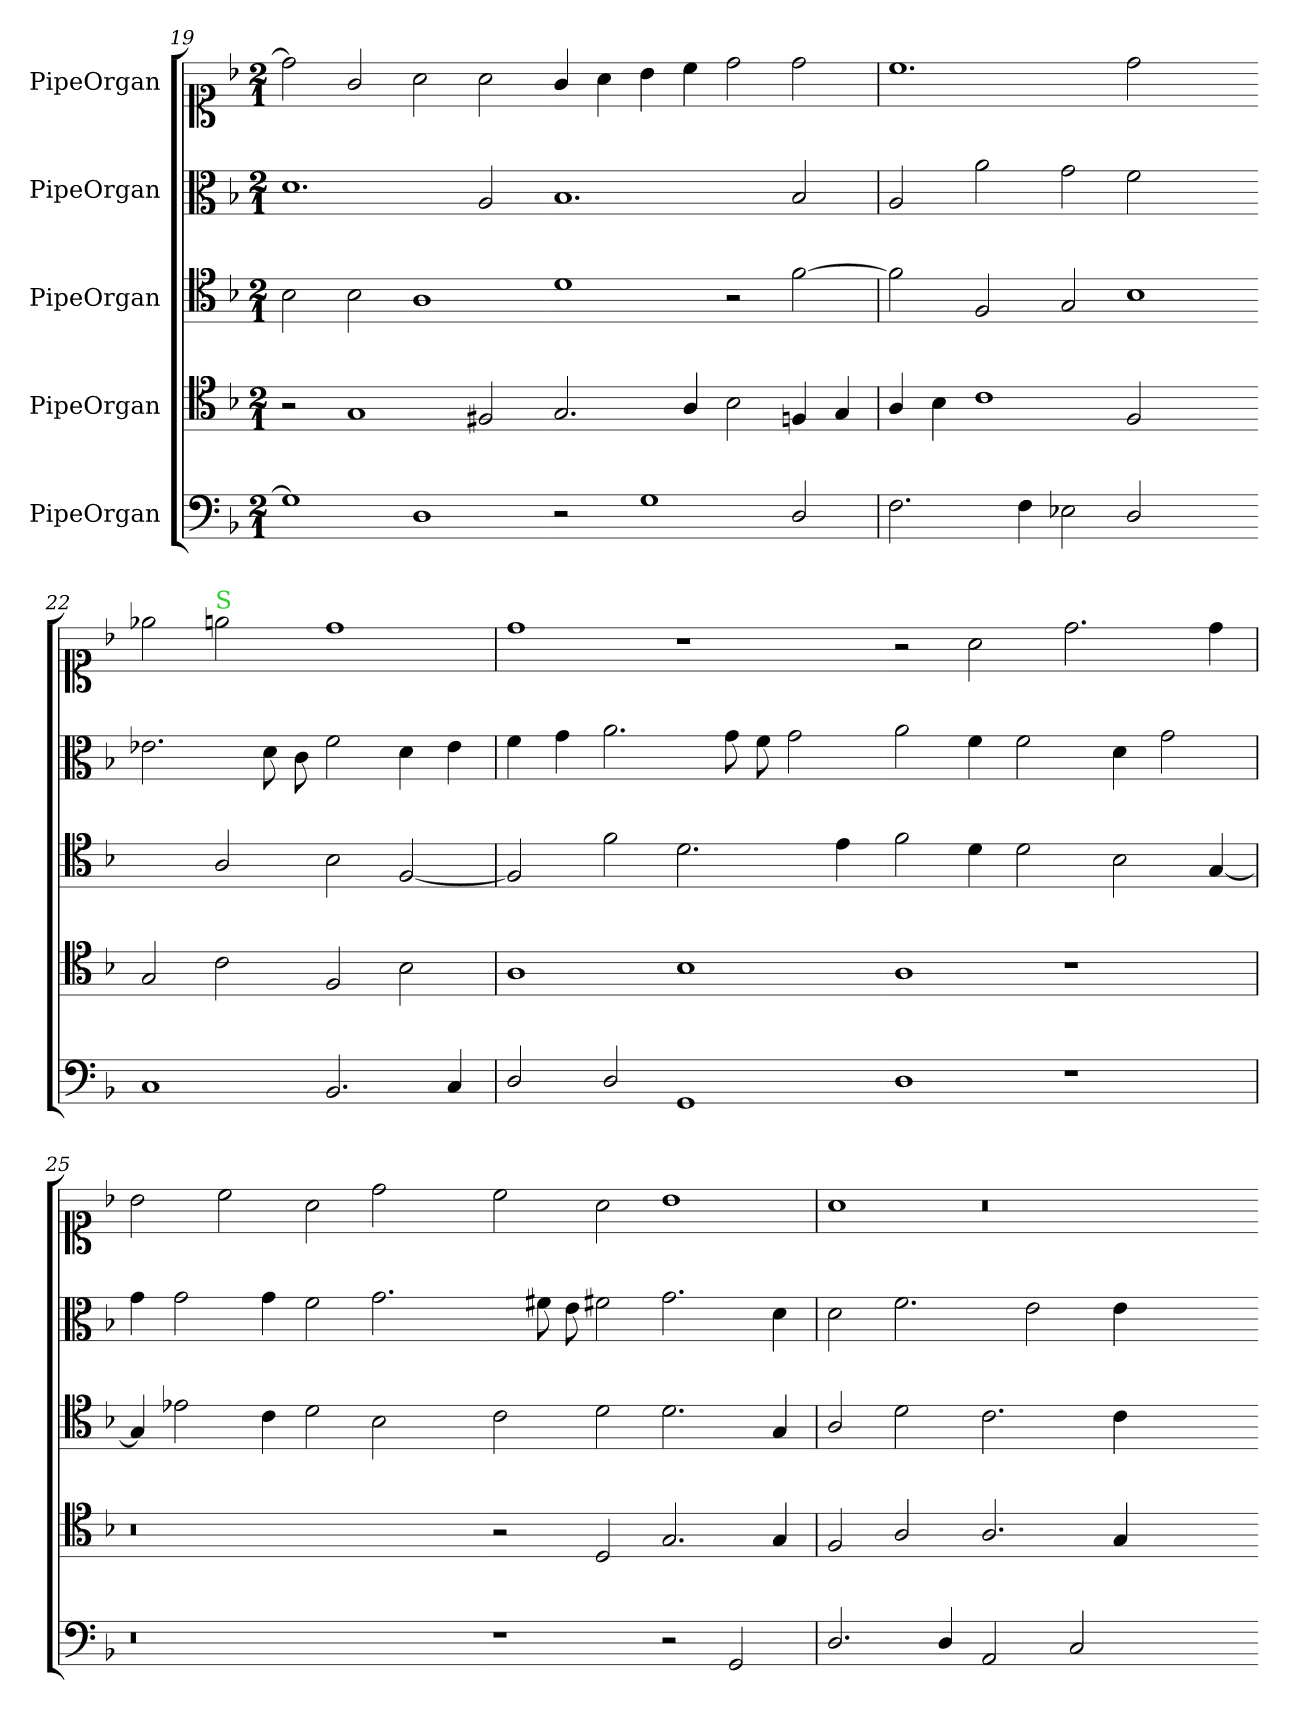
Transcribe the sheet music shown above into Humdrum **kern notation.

**kern	**kern	**kern	**kern	**kern
*part5	*part4	*part3	*part2	*part1
*staff5	*staff4	*staff3	*staff2	*staff1
*I"PipeOrgan	*I"PipeOrgan	*I"PipeOrgan	*I"PipeOrgan	*I"PipeOrgan
*clefF4	*clefC4	*clefC4	*clefC3	*clefC1
*k[b-]	*k[b-]	*k[b-]	*k[b-]	*k[b-]
*M2/1	*M2/1	*M2/1	*M2/1	*M2/1
=19	=19	=19	=19	=19
1G]	2r	2B-\	1.d	2dd\]
.	1G	2B-\	.	2g/
1D	.	1A	.	2a\
.	2F#X/	.	2A/	2a\
=20-	=20-	=20-	=20-	=20-
2r	2.G/	1d	1.B-	4g/
.	.	.	.	4a\
1G	.	.	.	4b-\
.	4A/	.	.	4cc\
.	2B-\	2r	.	2dd\
2D/	4Fn/	[2f\	2B-/	2dd\
.	4G/	.	.	.
=21	=21	=21	=21	=21
2.F\	4A/	2f\]	2A/	1.cc
.	4B-\	.	.	.
.	1c	2F/	2a\	.
4F\	.	.	.	.
2E-X\	.	2G/	2g\	.
2D/	2F/	1B-\	2f\	2dd\
2ryy	2ryy	.	2ryy	2ryy
=22-	=22-	=22-	=22-	=22-
1C	2G/	2ryy	2.e-X\	2ee-X\
!	!	!	!	!LO:TX:a:color=limegreen:t=S
.	2c\	2A/	.	2een\
.	.	.	8d\	.
.	.	.	8c\	.
2.BB-/	2F/	2B-\	2f\	1dd
.	2B-\	[2F/	4d\	.
4C/	.	.	4e-\	.
=23	=23	=23	=23	=23
2D/	1A	2F/]	4f\	1dd
.	.	.	4g\	.
2D/	.	2f\	2.a\	.
1GG	1B-	2.d\	.	1r
.	.	.	8g\	.
.	.	.	8f\	.
.	.	.	2g\	.
.	.	4e\	.	.
=24-	=24-	=24-	=24-	=24-
1D	1A	2f\	2a\	2r
.	.	4d\	4f\	2a\
.	.	2d\	2f\	.
1r	1r	.	.	2.dd\
.	.	2B-\	4d\	.
.	.	.	2g\	.
.	.	[4G/	.	4dd\
=25	=25	=25	=25	=25
0r	0r	4G/]	4g\	2b-\
.	.	2e-X\	2g\	.
.	.	.	.	2cc\
.	.	4c\	4g\	.
.	.	2d\	2f\	2a\
.	.	2B-\	2.g\	2dd\
4ryy	4ryy	4ryy	.	4ryy
=26-	=26-	=26-	=26-	=26-
1r	2r	2c\	4ryy	2cc\
.	.	.	8f#X\	.
.	.	.	8e\	.
.	2D/	2d\	2f#X\	2a\
2r	2.G/	2.d\	2.g\	1b-
2GG/	.	.	.	.
.	4G/	4G/	4d\	.
=27	=27	=27	=27	=27
2.D/	2F/	2A/	2d\	1a
.	2A/	2d\	2.f\	.
4D/	.	.	.	.
2AA/	2.A/	2.c\	.	0r
.	.	.	2e\	.
2C/	.	.	.	.
.	4G/	4c\	4e\	.
1ryy	1ryy	1ryy	1ryy	.
=-	=-	=-	=-	=-
*-	*-	*-	*-	*-
